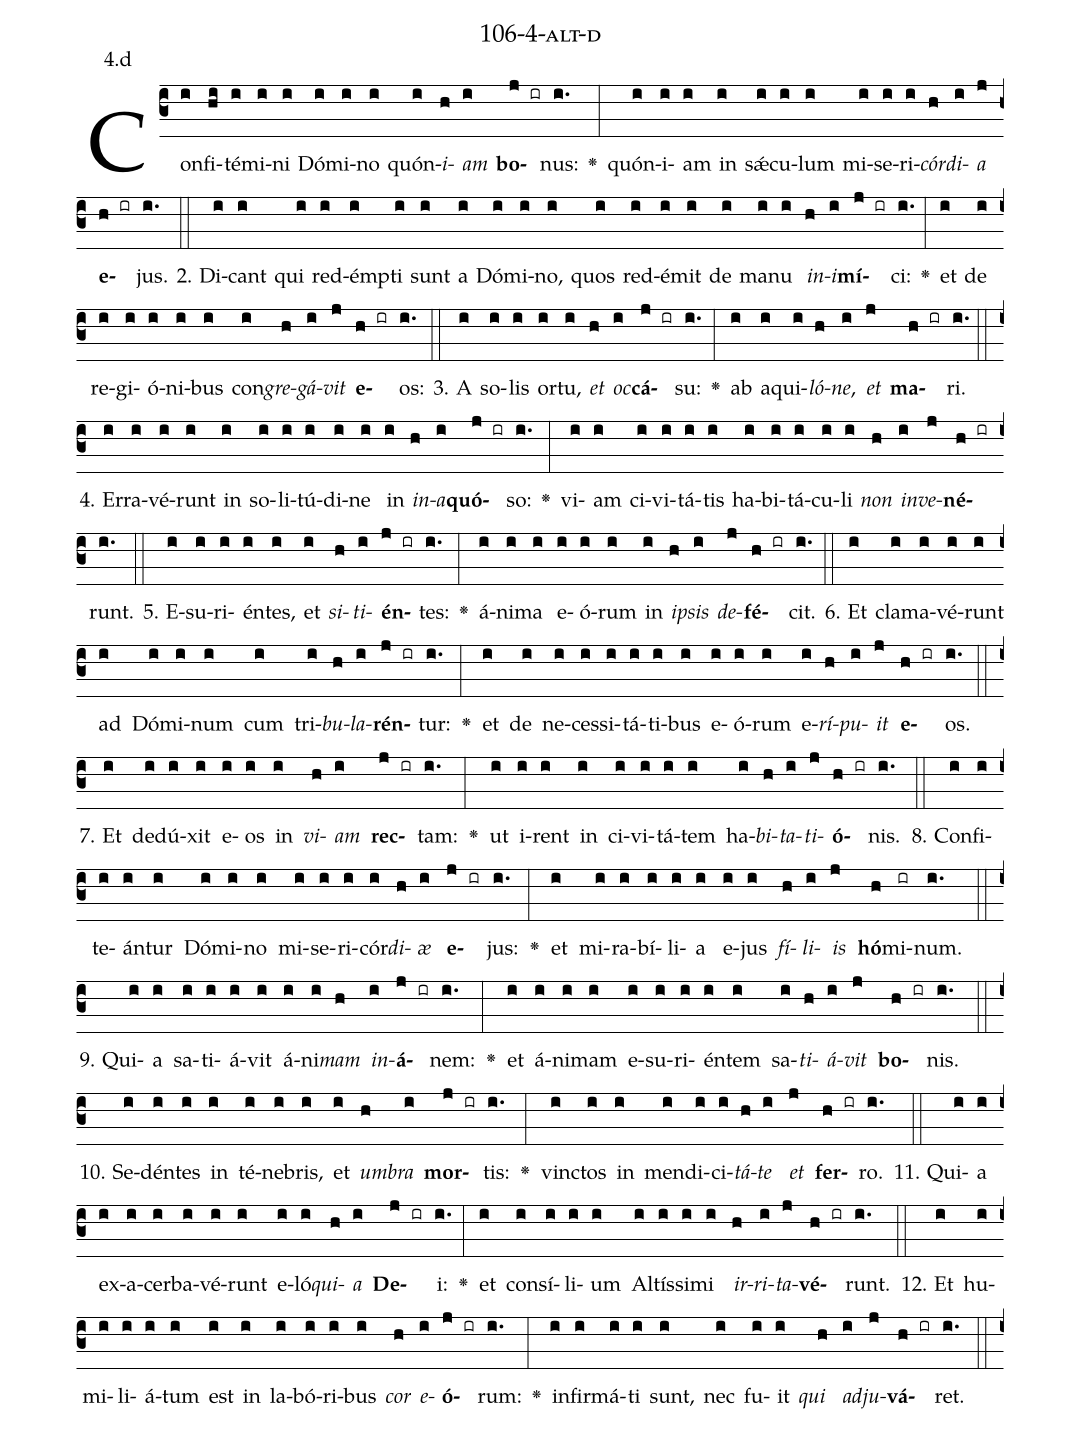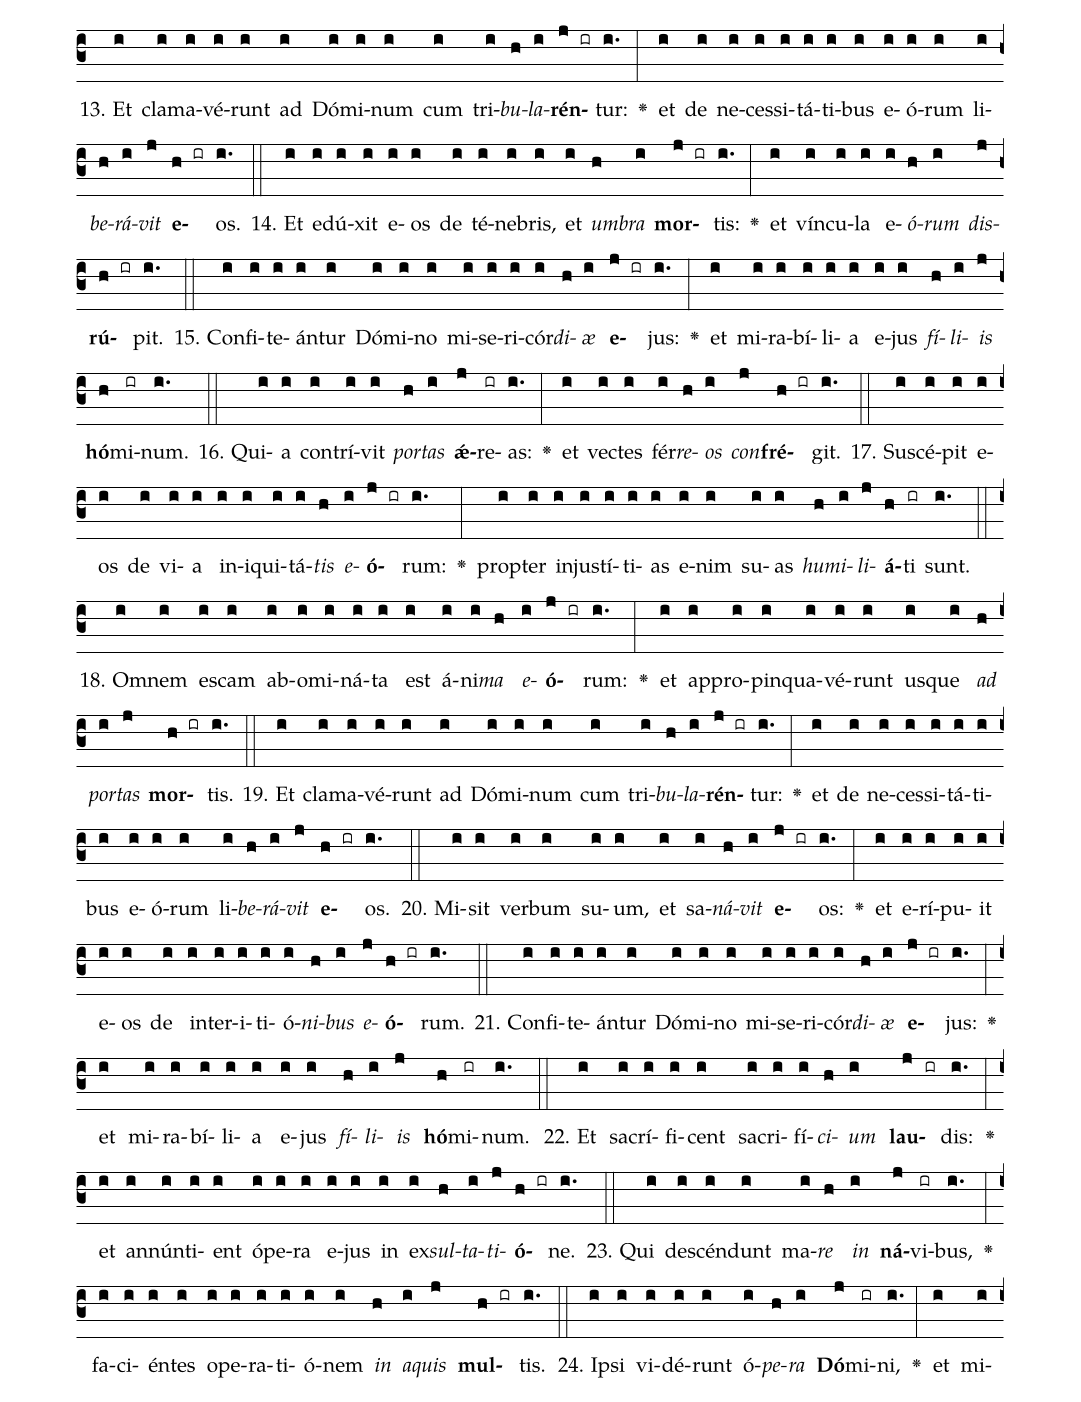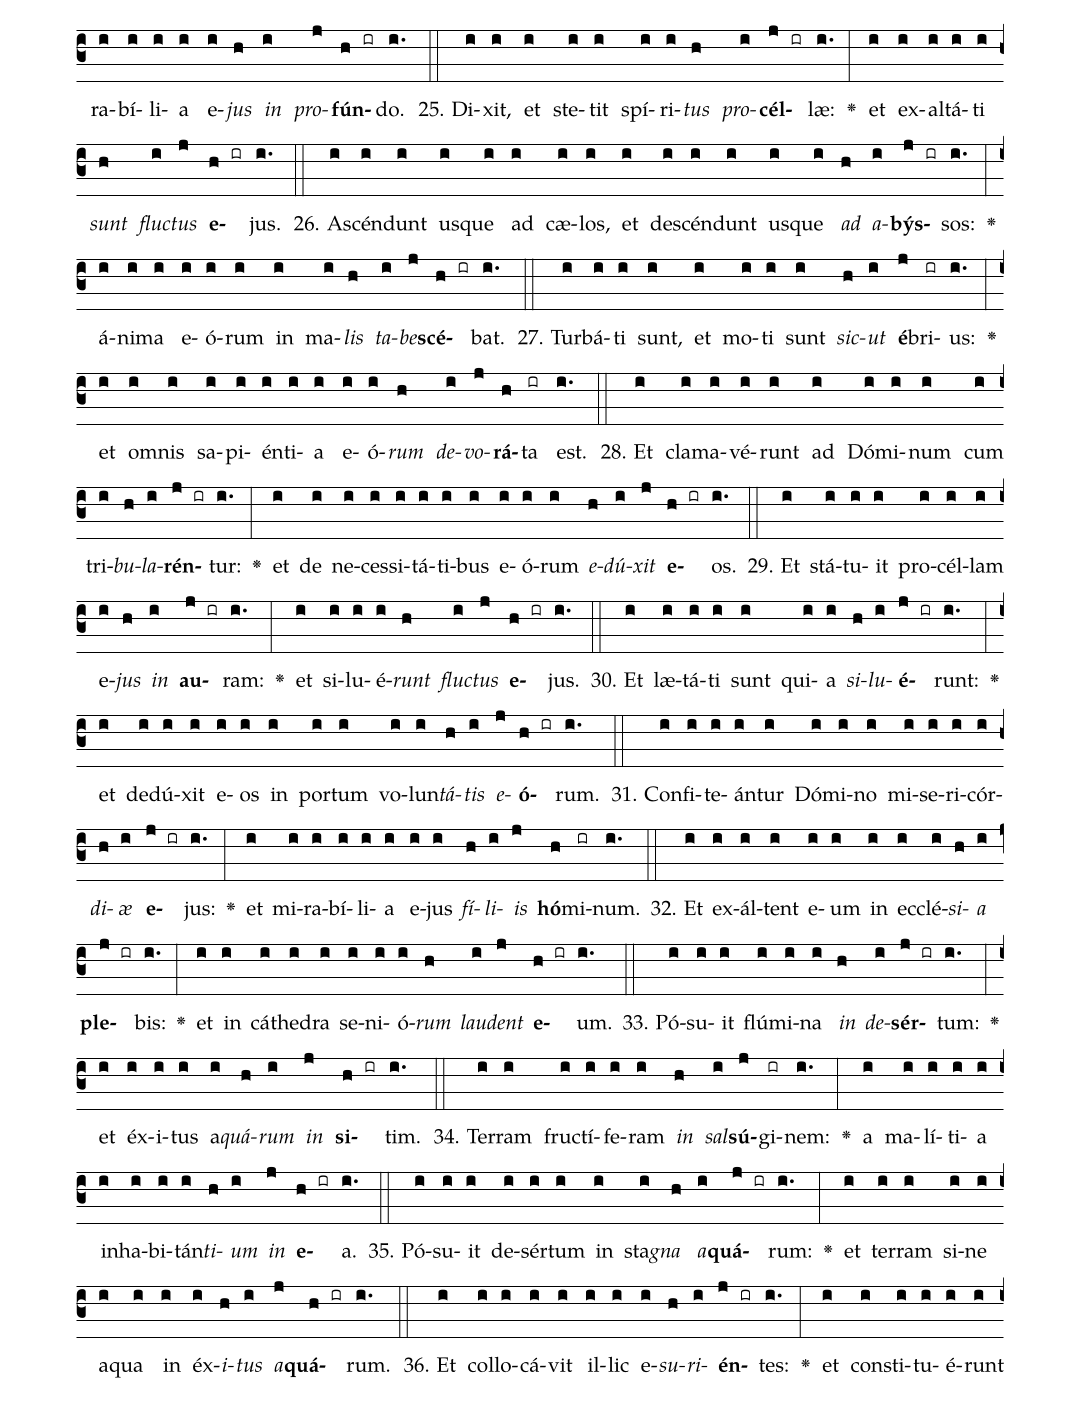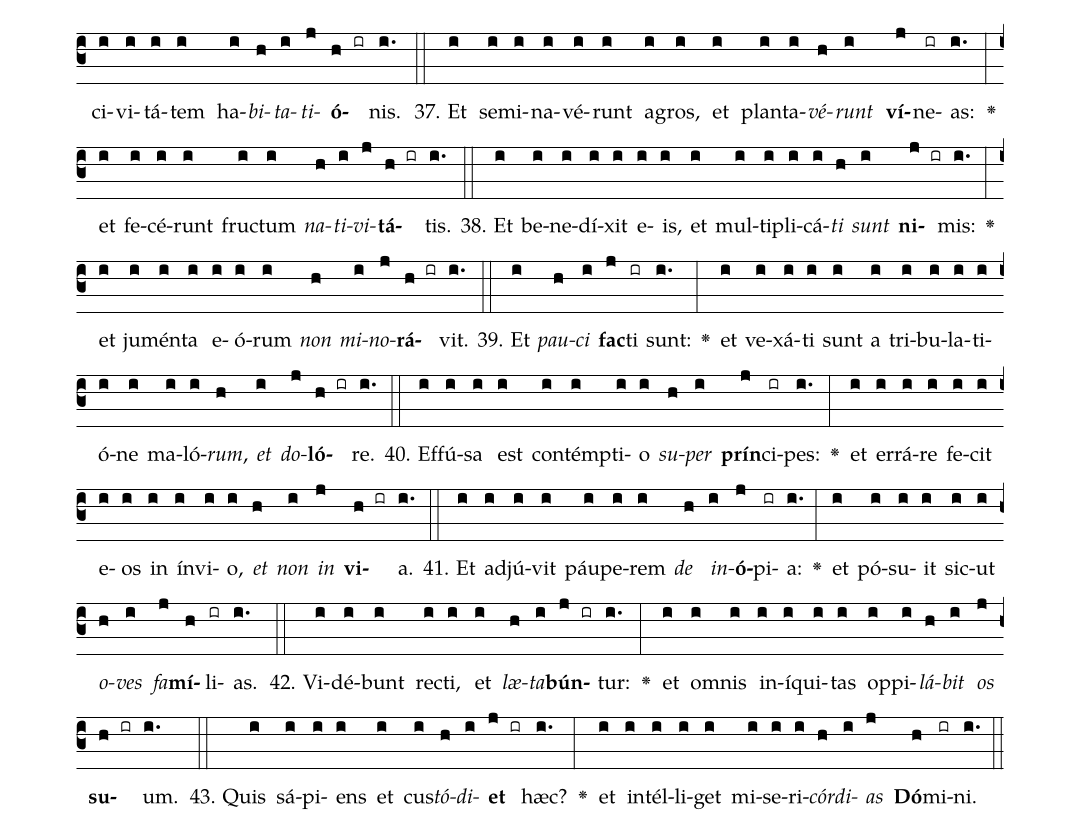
name: 106-4-alt-d;
annotation: 4.d;
%%
(c3)Con(i)fi(hi)té(i)mi(i)ni(i) Dó(i)mi(i)no(i) quón(i)<i>i</i>(h)<i>am</i>(i) <b>bo</b>(j ir)nus:(i.) <v>\greheightstar</v>(:) quón(i)i(i)am(i) in(i) sǽ(i)cu(i)lum(i) mi(i)se(i)ri(i)<i>cór</i>(h)<i>di</i>(i)<i>a</i>(j) <b>e</b>(h ir)jus.(i.) (::)
2. Di(i)cant(i) qui(i) red(i)émp(i)ti(i) sunt(i) a(i) Dó(i)mi(i)no,(i) quos(i) red(i)é(i)mit(i) de(i) ma(i)nu(i) <i>in</i>(h)<i>i</i>(i)<b>mí</b>(j ir)ci:(i.) <v>\greheightstar</v>(:) et(i) de(i) re(i)gi(i)ó(i)ni(i)bus(i) con(i)<i>gre</i>(h)<i>gá</i>(i)<i>vit</i>(j) <b>e</b>(h ir)os:(i.) (::)
3. A(i) so(i)lis(i) or(i)tu,(i) <i>et</i>(h) <i>oc</i>(i)<b>cá</b>(j ir)su:(i.) <v>\greheightstar</v>(:) ab(i) a(i)qui(i)<i>ló</i>(h)<i>ne</i>,(i) <i>et</i>(j) <b>ma</b>(h ir)ri.(i.) (::)
4. Er(i)ra(i)vé(i)runt(i) in(i) so(i)li(i)tú(i)di(i)ne(i) in(i) <i>in</i>(h)<i>a</i>(i)<b>quó</b>(j ir)so:(i.) <v>\greheightstar</v>(:) vi(i)am(i) ci(i)vi(i)tá(i)tis(i) ha(i)bi(i)tá(i)cu(i)li(i) <i>non</i>(h) <i>in</i>(i)<i>ve</i>(j)<b>né</b>(h ir)runt.(i.) (::)
5. E(i)su(i)ri(i)én(i)tes,(i) et(i) <i>si</i>(h)<i>ti</i>(i)<b>én</b>(j ir)tes:(i.) <v>\greheightstar</v>(:) á(i)ni(i)ma(i) e(i)ó(i)rum(i) in(i) <i>ip</i>(h)<i>sis</i>(i) <i>de</i>(j)<b>fé</b>(h ir)cit.(i.) (::)
6. Et(i) cla(i)ma(i)vé(i)runt(i) ad(i) Dó(i)mi(i)num(i) cum(i) tri(i)<i>bu</i>(h)<i>la</i>(i)<b>rén</b>(j ir)tur:(i.) <v>\greheightstar</v>(:) et(i) de(i) ne(i)ces(i)si(i)tá(i)ti(i)bus(i) e(i)ó(i)rum(i) e(i)<i>rí</i>(h)<i>pu</i>(i)<i>it</i>(j) <b>e</b>(h ir)os.(i.) (::)
7. Et(i) de(i)dú(i)xit(i) e(i)os(i) in(i) <i>vi</i>(h)<i>am</i>(i) <b>rec</b>(j ir)tam:(i.) <v>\greheightstar</v>(:) ut(i) i(i)rent(i) in(i) ci(i)vi(i)tá(i)tem(i) ha(i)<i>bi</i>(h)<i>ta</i>(i)<i>ti</i>(j)<b>ó</b>(h ir)nis.(i.) (::)
8. Con(i)fi(i)te(i)án(i)tur(i) Dó(i)mi(i)no(i) mi(i)se(i)ri(i)cór(i)<i>di</i>(h)<i>æ</i>(i) <b>e</b>(j ir)jus:(i.) <v>\greheightstar</v>(:) et(i) mi(i)ra(i)bí(i)li(i)a(i) e(i)jus(i) <i>fí</i>(h)<i>li</i>(i)<i>is</i>(j) <b>hó</b>(h)mi(ir)num.(i.) (::)
9. Qui(i)a(i) sa(i)ti(i)á(i)vit(i) á(i)ni(i)<i>mam</i>(h) <i>in</i>(i)<b>á</b>(j ir)nem:(i.) <v>\greheightstar</v>(:) et(i) á(i)ni(i)mam(i) e(i)su(i)ri(i)én(i)tem(i) sa(i)<i>ti</i>(h)<i>á</i>(i)<i>vit</i>(j) <b>bo</b>(h ir)nis.(i.) (::)
10. Se(i)dén(i)tes(i) in(i) té(i)ne(i)bris,(i) et(i) <i>um</i>(h)<i>bra</i>(i) <b>mor</b>(j ir)tis:(i.) <v>\greheightstar</v>(:) vinc(i)tos(i) in(i) men(i)di(i)ci(i)<i>tá</i>(h)<i>te</i>(i) <i>et</i>(j) <b>fer</b>(h ir)ro.(i.) (::)
11. Qui(i)a(i) ex(i)a(i)cer(i)ba(i)vé(i)runt(i) e(i)ló(i)<i>qui</i>(h)<i>a</i>(i) <b>De</b>(j ir)i:(i.) <v>\greheightstar</v>(:) et(i) con(i)sí(i)li(i)um(i) Al(i)tís(i)si(i)mi(i) <i>ir</i>(h)<i>ri</i>(i)<i>ta</i>(j)<b>vé</b>(h ir)runt.(i.) (::)
12. Et(i) hu(i)mi(i)li(i)á(i)tum(i) est(i) in(i) la(i)bó(i)ri(i)bus(i) <i>cor</i>(h) <i>e</i>(i)<b>ó</b>(j ir)rum:(i.) <v>\greheightstar</v>(:) in(i)fir(i)má(i)ti(i) sunt,(i) nec(i) fu(i)it(i) <i>qui</i>(h) <i>ad</i>(i)<i>ju</i>(j)<b>vá</b>(h ir)ret.(i.) (::)
13. Et(i) cla(i)ma(i)vé(i)runt(i) ad(i) Dó(i)mi(i)num(i) cum(i) tri(i)<i>bu</i>(h)<i>la</i>(i)<b>rén</b>(j ir)tur:(i.) <v>\greheightstar</v>(:) et(i) de(i) ne(i)ces(i)si(i)tá(i)ti(i)bus(i) e(i)ó(i)rum(i) li(i)<i>be</i>(h)<i>rá</i>(i)<i>vit</i>(j) <b>e</b>(h ir)os.(i.) (::)
14. Et(i) e(i)dú(i)xit(i) e(i)os(i) de(i) té(i)ne(i)bris,(i) et(i) <i>um</i>(h)<i>bra</i>(i) <b>mor</b>(j ir)tis:(i.) <v>\greheightstar</v>(:) et(i) vín(i)cu(i)la(i) e(i)<i>ó</i>(h)<i>rum</i>(i) <i>dis</i>(j)<b>rú</b>(h ir)pit.(i.) (::)
15. Con(i)fi(i)te(i)án(i)tur(i) Dó(i)mi(i)no(i) mi(i)se(i)ri(i)cór(i)<i>di</i>(h)<i>æ</i>(i) <b>e</b>(j ir)jus:(i.) <v>\greheightstar</v>(:) et(i) mi(i)ra(i)bí(i)li(i)a(i) e(i)jus(i) <i>fí</i>(h)<i>li</i>(i)<i>is</i>(j) <b>hó</b>(h)mi(ir)num.(i.) (::)
16. Qui(i)a(i) con(i)trí(i)vit(i) <i>por</i>(h)<i>tas</i>(i) <b>ǽ</b>(j)re(ir)as:(i.) <v>\greheightstar</v>(:) et(i) vec(i)tes(i) fér(i)<i>re</i>(h)<i>os</i>(i) <i>con</i>(j)<b>fré</b>(h ir)git.(i.) (::)
17. Su(i)scé(i)pit(i) e(i)os(i) de(i) vi(i)a(i) in(i)i(i)qui(i)tá(i)<i>tis</i>(h) <i>e</i>(i)<b>ó</b>(j ir)rum:(i.) <v>\greheightstar</v>(:) prop(i)ter(i) in(i)jus(i)tí(i)ti(i)as(i) e(i)nim(i) su(i)as(i) <i>hu</i>(h)<i>mi</i>(i)<i>li</i>(j)<b>á</b>(h)ti(ir) sunt.(i.) (::)
18. Om(i)nem(i) es(i)cam(i) ab(i)o(i)mi(i)ná(i)ta(i) est(i) á(i)ni(i)<i>ma</i>(h) <i>e</i>(i)<b>ó</b>(j ir)rum:(i.) <v>\greheightstar</v>(:) et(i) ap(i)pro(i)pin(i)qua(i)vé(i)runt(i) us(i)que(i) <i>ad</i>(h) <i>por</i>(i)<i>tas</i>(j) <b>mor</b>(h ir)tis.(i.) (::)
19. Et(i) cla(i)ma(i)vé(i)runt(i) ad(i) Dó(i)mi(i)num(i) cum(i) tri(i)<i>bu</i>(h)<i>la</i>(i)<b>rén</b>(j ir)tur:(i.) <v>\greheightstar</v>(:) et(i) de(i) ne(i)ces(i)si(i)tá(i)ti(i)bus(i) e(i)ó(i)rum(i) li(i)<i>be</i>(h)<i>rá</i>(i)<i>vit</i>(j) <b>e</b>(h ir)os.(i.) (::)
20. Mi(i)sit(i) ver(i)bum(i) su(i)um,(i) et(i) sa(i)<i>ná</i>(h)<i>vit</i>(i) <b>e</b>(j ir)os:(i.) <v>\greheightstar</v>(:) et(i) e(i)rí(i)pu(i)it(i) e(i)os(i) de(i) in(i)ter(i)i(i)ti(i)ó(i)<i>ni</i>(h)<i>bus</i>(i) <i>e</i>(j)<b>ó</b>(h ir)rum.(i.) (::)
21. Con(i)fi(i)te(i)án(i)tur(i) Dó(i)mi(i)no(i) mi(i)se(i)ri(i)cór(i)<i>di</i>(h)<i>æ</i>(i) <b>e</b>(j ir)jus:(i.) <v>\greheightstar</v>(:) et(i) mi(i)ra(i)bí(i)li(i)a(i) e(i)jus(i) <i>fí</i>(h)<i>li</i>(i)<i>is</i>(j) <b>hó</b>(h)mi(ir)num.(i.) (::)
22. Et(i) sa(i)crí(i)fi(i)cent(i) sa(i)cri(i)fí(i)<i>ci</i>(h)<i>um</i>(i) <b>lau</b>(j ir)dis:(i.) <v>\greheightstar</v>(:) et(i) an(i)nún(i)ti(i)ent(i) ó(i)pe(i)ra(i) e(i)jus(i) in(i) ex(i)<i>sul</i>(h)<i>ta</i>(i)<i>ti</i>(j)<b>ó</b>(h ir)ne.(i.) (::)
23. Qui(i) de(i)scén(i)dunt(i) ma(i)<i>re</i>(h) <i>in</i>(i) <b>ná</b>(j)vi(ir)bus,(i.) <v>\greheightstar</v>(:) fa(i)ci(i)én(i)tes(i) o(i)pe(i)ra(i)ti(i)ó(i)nem(i) <i>in</i>(h) <i>a</i>(i)<i>quis</i>(j) <b>mul</b>(h ir)tis.(i.) (::)
24. Ip(i)si(i) vi(i)dé(i)runt(i) ó(i)<i>pe</i>(h)<i>ra</i>(i) <b>Dó</b>(j)mi(ir)ni,(i.) <v>\greheightstar</v>(:) et(i) mi(i)ra(i)bí(i)li(i)a(i) e(i)<i>jus</i>(h) <i>in</i>(i) <i>pro</i>(j)<b>fún</b>(h ir)do.(i.) (::)
25. Di(i)xit,(i) et(i) ste(i)tit(i) spí(i)ri(i)<i>tus</i>(h) <i>pro</i>(i)<b>cél</b>(j ir)læ:(i.) <v>\greheightstar</v>(:) et(i) ex(i)al(i)tá(i)ti(i) <i>sunt</i>(h) <i>fluc</i>(i)<i>tus</i>(j) <b>e</b>(h ir)jus.(i.) (::)
26. A(i)scén(i)dunt(i) us(i)que(i) ad(i) cæ(i)los,(i) et(i) de(i)scén(i)dunt(i) us(i)que(i) <i>ad</i>(h) <i>a</i>(i)<b>býs</b>(j ir)sos:(i.) <v>\greheightstar</v>(:) á(i)ni(i)ma(i) e(i)ó(i)rum(i) in(i) ma(i)<i>lis</i>(h) <i>ta</i>(i)<i>be</i>(j)<b>scé</b>(h ir)bat.(i.) (::)
27. Tur(i)bá(i)ti(i) sunt,(i) et(i) mo(i)ti(i) sunt(i) <i>sic</i>(h)<i>ut</i>(i) <b>é</b>(j)bri(ir)us:(i.) <v>\greheightstar</v>(:) et(i) om(i)nis(i) sa(i)pi(i)én(i)ti(i)a(i) e(i)ó(i)<i>rum</i>(h) <i>de</i>(i)<i>vo</i>(j)<b>rá</b>(h)ta(ir) est.(i.) (::)
28. Et(i) cla(i)ma(i)vé(i)runt(i) ad(i) Dó(i)mi(i)num(i) cum(i) tri(i)<i>bu</i>(h)<i>la</i>(i)<b>rén</b>(j ir)tur:(i.) <v>\greheightstar</v>(:) et(i) de(i) ne(i)ces(i)si(i)tá(i)ti(i)bus(i) e(i)ó(i)rum(i) <i>e</i>(h)<i>dú</i>(i)<i>xit</i>(j) <b>e</b>(h ir)os.(i.) (::)
29. Et(i) stá(i)tu(i)it(i) pro(i)cél(i)lam(i) e(i)<i>jus</i>(h) <i>in</i>(i) <b>au</b>(j ir)ram:(i.) <v>\greheightstar</v>(:) et(i) si(i)lu(i)é(i)<i>runt</i>(h) <i>fluc</i>(i)<i>tus</i>(j) <b>e</b>(h ir)jus.(i.) (::)
30. Et(i) læ(i)tá(i)ti(i) sunt(i) qui(i)a(i) <i>si</i>(h)<i>lu</i>(i)<b>é</b>(j ir)runt:(i.) <v>\greheightstar</v>(:) et(i) de(i)dú(i)xit(i) e(i)os(i) in(i) por(i)tum(i) vo(i)lun(i)<i>tá</i>(h)<i>tis</i>(i) <i>e</i>(j)<b>ó</b>(h ir)rum.(i.) (::)
31. Con(i)fi(i)te(i)án(i)tur(i) Dó(i)mi(i)no(i) mi(i)se(i)ri(i)cór(i)<i>di</i>(h)<i>æ</i>(i) <b>e</b>(j ir)jus:(i.) <v>\greheightstar</v>(:) et(i) mi(i)ra(i)bí(i)li(i)a(i) e(i)jus(i) <i>fí</i>(h)<i>li</i>(i)<i>is</i>(j) <b>hó</b>(h)mi(ir)num.(i.) (::)
32. Et(i) ex(i)ál(i)tent(i) e(i)um(i) in(i) ec(i)clé(i)<i>si</i>(h)<i>a</i>(i) <b>ple</b>(j ir)bis:(i.) <v>\greheightstar</v>(:) et(i) in(i) cá(i)the(i)dra(i) se(i)ni(i)ó(i)<i>rum</i>(h) <i>lau</i>(i)<i>dent</i>(j) <b>e</b>(h ir)um.(i.) (::)
33. Pó(i)su(i)it(i) flú(i)mi(i)na(i) <i>in</i>(h) <i>de</i>(i)<b>sér</b>(j ir)tum:(i.) <v>\greheightstar</v>(:) et(i) éx(i)i(i)tus(i) a(i)<i>quá</i>(h)<i>rum</i>(i) <i>in</i>(j) <b>si</b>(h ir)tim.(i.) (::)
34. Ter(i)ram(i) fruc(i)tí(i)fe(i)ram(i) <i>in</i>(h) <i>sal</i>(i)<b>sú</b>(j)gi(ir)nem:(i.) <v>\greheightstar</v>(:) a(i) ma(i)lí(i)ti(i)a(i) in(i)ha(i)bi(i)tán(i)<i>ti</i>(h)<i>um</i>(i) <i>in</i>(j) <b>e</b>(h ir)a.(i.) (::)
35. Pó(i)su(i)it(i) de(i)sér(i)tum(i) in(i) sta(i)<i>gna</i>(h) <i>a</i>(i)<b>quá</b>(j ir)rum:(i.) <v>\greheightstar</v>(:) et(i) ter(i)ram(i) si(i)ne(i) a(i)qua(i) in(i) éx(i)<i>i</i>(h)<i>tus</i>(i) <i>a</i>(j)<b>quá</b>(h ir)rum.(i.) (::)
36. Et(i) col(i)lo(i)cá(i)vit(i) il(i)lic(i) e(i)<i>su</i>(h)<i>ri</i>(i)<b>én</b>(j ir)tes:(i.) <v>\greheightstar</v>(:) et(i) con(i)sti(i)tu(i)é(i)runt(i) ci(i)vi(i)tá(i)tem(i) ha(i)<i>bi</i>(h)<i>ta</i>(i)<i>ti</i>(j)<b>ó</b>(h ir)nis.(i.) (::)
37. Et(i) se(i)mi(i)na(i)vé(i)runt(i) a(i)gros,(i) et(i) plan(i)ta(i)<i>vé</i>(h)<i>runt</i>(i) <b>ví</b>(j)ne(ir)as:(i.) <v>\greheightstar</v>(:) et(i) fe(i)cé(i)runt(i) fruc(i)tum(i) <i>na</i>(h)<i>ti</i>(i)<i>vi</i>(j)<b>tá</b>(h ir)tis.(i.) (::)
38. Et(i) be(i)ne(i)dí(i)xit(i) e(i)is,(i) et(i) mul(i)ti(i)pli(i)cá(i)<i>ti</i>(h) <i>sunt</i>(i) <b>ni</b>(j ir)mis:(i.) <v>\greheightstar</v>(:) et(i) ju(i)mén(i)ta(i) e(i)ó(i)rum(i) <i>non</i>(h) <i>mi</i>(i)<i>no</i>(j)<b>rá</b>(h ir)vit.(i.) (::)
39. Et(i) <i>pau</i>(h)<i>ci</i>(i) <b>fac</b>(j)ti(ir) sunt:(i.) <v>\greheightstar</v>(:) et(i) ve(i)xá(i)ti(i) sunt(i) a(i) tri(i)bu(i)la(i)ti(i)ó(i)ne(i) ma(i)ló(i)<i>rum</i>,(h) <i>et</i>(i) <i>do</i>(j)<b>ló</b>(h ir)re.(i.) (::)
40. Ef(i)fú(i)sa(i) est(i) con(i)témp(i)ti(i)o(i) <i>su</i>(h)<i>per</i>(i) <b>prín</b>(j)ci(ir)pes:(i.) <v>\greheightstar</v>(:) et(i) er(i)rá(i)re(i) fe(i)cit(i) e(i)os(i) in(i) ín(i)vi(i)o,(i) <i>et</i>(h) <i>non</i>(i) <i>in</i>(j) <b>vi</b>(h ir)a.(i.) (::)
41. Et(i) ad(i)jú(i)vit(i) páu(i)pe(i)rem(i) <i>de</i>(h) <i>in</i>(i)<b>ó</b>(j)pi(ir)a:(i.) <v>\greheightstar</v>(:) et(i) pó(i)su(i)it(i) sic(i)ut(i) <i>o</i>(h)<i>ves</i>(i) <i>fa</i>(j)<b>mí</b>(h)li(ir)as.(i.) (::)
42. Vi(i)dé(i)bunt(i) rec(i)ti,(i) et(i) <i>læ</i>(h)<i>ta</i>(i)<b>bún</b>(j ir)tur:(i.) <v>\greheightstar</v>(:) et(i) om(i)nis(i) in(i)í(i)qui(i)tas(i) op(i)pi(i)<i>lá</i>(h)<i>bit</i>(i) <i>os</i>(j) <b>su</b>(h ir)um.(i.) (::)
43. Quis(i) sá(i)pi(i)ens(i) et(i) cus(i)<i>tó</i>(h)<i>di</i>(i)<b>et</b>(j ir) hæc?(i.) <v>\greheightstar</v>(:) et(i) in(i)tél(i)li(i)get(i) mi(i)se(i)ri(i)<i>cór</i>(h)<i>di</i>(i)<i>as</i>(j) <b>Dó</b>(h)mi(ir)ni.(i.) (::)
